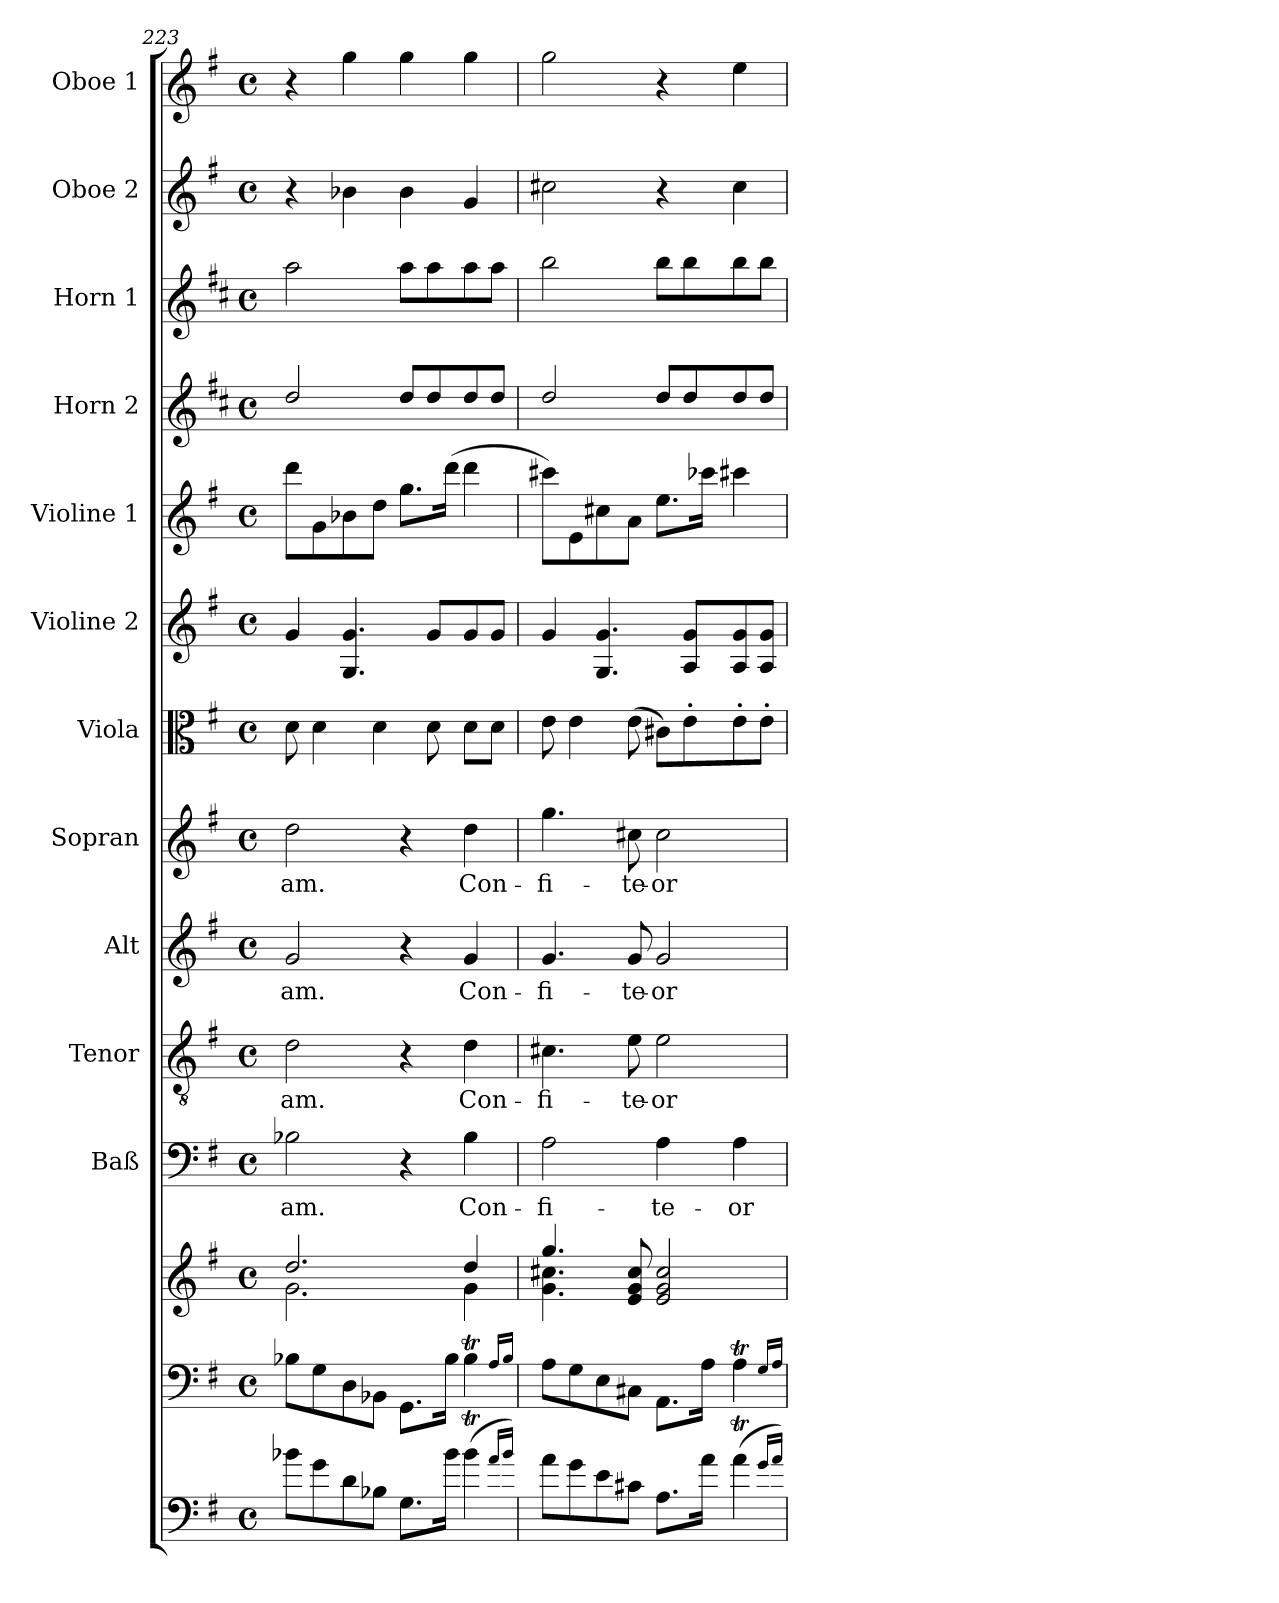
**kern	**kern	**kern	**kern	**text	**kern	**text	**kern	**text	**kern	**text	**kern	**kern	**kern	**kern	**kern	**kern	**kern
*part13	*part12	*part12	*part11	*part11	*part10	*part10	*part9	*part9	*part8	*part8	*part7	*part6	*part5	*part4	*part3	*part2	*part1
*staff14	*staff13	*staff12	*staff11	*staff11	*staff10	*staff10	*staff9	*staff9	*staff8	*staff8	*staff7	*staff6	*staff5	*staff4	*staff3	*staff2	*staff1
*	*	*	*I"Baß	*	*I"Tenor	*	*I"Alt	*	*I"Sopran	*	*I"Viola	*I"Violine 2	*I"Violine 1	*I"Horn 2	*I"Horn 1	*I"Oboe 2	*I"Oboe 1
*	*	*	*I'Baß	*	*I'Ten	*	*I'Alt	*	*I'Sop	*	*I'Vla.	*I'Vln. 2	*I'Vln. 1	*I'Hrn. 2	*I'Hrn. 1	*I'Ob. 2	*I'Ob. 1
*clefF4	*clefF4	*clefG2	*clefF4	*	*clefGv2	*	*clefG2	*	*clefG2	*	*clefC3	*clefG2	*clefG2	*clefG2	*clefG2	*clefG2	*clefG2
*ITrd7c12	*	*	*	*	*	*	*	*	*	*	*	*	*	*ITrd4c7	*ITrd4c7	*	*
*k[f#]	*k[f#]	*k[f#]	*k[f#]	*	*k[f#]	*	*k[f#]	*	*k[f#]	*	*k[f#]	*k[f#]	*k[f#]	*k[f#]	*k[f#]	*k[f#]	*k[f#]
*G:	*G:	*G:	*G:	*	*G:	*	*G:	*	*G:	*	*G:	*G:	*G:	*G:	*G:	*G:	*G:
*M4/4	*M4/4	*M4/4	*M4/4	*	*M4/4	*	*M4/4	*	*M4/4	*	*M4/4	*M4/4	*M4/4	*M4/4	*M4/4	*M4/4	*M4/4
*met(c)	*met(c)	*met(c)	*met(c)	*	*met(c)	*	*met(c)	*	*met(c)	*	*met(c)	*met(c)	*met(c)	*met(c)	*met(c)	*met(c)	*met(c)
=223	=223	=223	=223	=223	=223	=223	=223	=223	=223	=223	=223	=223	=223	=223	=223	=223	=223
*	*	*^	*	*	*	*	*	*	*	*	*	*	*	*	*	*	*
!	!	!	!	!	!LO:LY:b	!	!LO:LY:b	!	!LO:LY:b	!	!LO:LY:b	!	!	!	!	!	!	!
8B-X\L	8B-X\L	2.dd/	2.g\	2B-X\	-am.	2d\	-am.	2g/	-am.	2dd\	-am.	8d\	4g/	8ddd\L	2g/	2dd\	4r	4r
8G\	8G\	.	.	.	.	.	.	.	.	.	.	4d\	.	8g\	.	.	.	.
8D\	8D\	.	.	.	.	.	.	.	.	.	.	.	4.G/ 4.g/	8b-X\	.	.	4b-X\	4gg\
8BB-X\J	8BB-X\J	.	.	.	.	.	.	.	.	.	.	4d\	.	8dd\J	.	.	.	.
8.GG\L	8.GG\L	.	.	4r	.	4r	.	4r	.	4r	.	.	.	8.gg\L	8g/L	8dd\L	4b-\	4gg\
.	.	.	.	.	.	.	.	.	.	.	.	8d\	8g/L	.	8g/	8dd\	.	.
16B-\Jk	16B-\Jk	.	.	.	.	.	.	.	.	.	.	.	.	(>16ddd\Jk	.	.	.	.
!	!	!	!	!	!LO:LY:b	!	!LO:LY:b	!	!LO:LY:b	!	!LO:LY:b	!	!	!	!	!	!	!
(<4B-T\	4B-T\	4dd/	4g\	4B-\	Con-	4d\	Con-	4g/	Con-	4dd\	Con-	8d\L	8g/	4ddd\	8g/	8dd\	4g/	4gg\
.	.	.	.	.	.	.	.	.	.	.	.	8d\J	8g/J	.	8g/J	8dd\J	.	.
16qA/LL	16qA/LL	.	.	.	.	.	.	.	.	.	.	.	.	.	.	.	.	.
16qB-/JJ)	16qB-/JJ	.	.	.	.	.	.	.	.	.	.	.	.	.	.	.	.	.
!!LO:PB:g=z
=224	=224	=224	=224	=224	=224	=224	=224	=224	=224	=224	=224	=224	=224	=224	=224	=224	=224	=224
!	!	!	!	!	!LO:LY:b	!	!LO:LY:b	!	!LO:LY:b	!	!LO:LY:b	!	!	!	!	!	!	!
8A\L	8A\L	4.gg/	4.g\ 4.cc#X\	2A\	-fi-	4.c#X\	-fi-	4.g/	-fi-	4.gg\	-fi-	8e\	4g/	8ccc#X\L)	2g/	2ee\	2cc#X\	2gg\
8G\	8G\	.	.	.	.	.	.	.	.	.	.	4e\	.	8e\	.	.	.	.
8E\	8E\	.	.	.	.	.	.	.	.	.	.	.	4.G/ 4.g/	8cc#X\	.	.	.	.
!	!	!	!	!	!	!	!LO:LY:b	!	!LO:LY:b	!	!LO:LY:b	!	!	!	!	!	!	!
8C#X\J	8C#X\J	8e/ 8g/ 8cc#/	2ryy	.	.	8e\	-te-	8g/	-te-	8cc#X\	-te-	(>8e\	.	8a\J	.	.	.	.
!	!	!	!	!	!LO:LY:b	!	!LO:LY:b	!	!LO:LY:b	!	!LO:LY:b	!	!	!	!	!	!	!
8.AA\L	8.AA\L	2e/ 2g/ 2cc#/	.	4A\	-te-	2e\	-or	2g/	-or	2cc#\	-or	8c#X\L)	.	8.ee\L	8g/L	8ee\L	4r	4r
.	.	.	.	.	.	.	.	.	.	.	.	8e'>\	8A/ 8g/L	.	8g/	8ee\	.	.
16A\Jk	16A\Jk	.	.	.	.	.	.	.	.	.	.	.	.	16ccc-X\Jk	.	.	.	.
!	!	!	!	!	!LO:LY:b	!	!	!	!	!	!	!	!	!	!	!	!	!
(<4AT\	4AT\	.	.	4A\	-or	.	.	.	.	.	.	8e'>\	8A/ 8g/	4ccc#X\	8g/	8ee\	4cc#\	4ee\
.	.	.	8ryy	.	.	.	.	.	.	.	.	8e'>\J	8A/ 8g/J	.	8g/J	8ee\J	.	.
*	*	*v	*v	*	*	*	*	*	*	*	*	*	*	*	*	*	*	*
16qG/LL	16qG/LL	.	.	.	.	.	.	.	.	.	.	.	.	.	.	.	.
16qA/JJ)	16qA/JJ	.	.	.	.	.	.	.	.	.	.	.	.	.	.	.	.
=	=	=	=	=	=	=	=	=	=	=	=	=	=	=	=	=	=
*-	*-	*-	*-	*-	*-	*-	*-	*-	*-	*-	*-	*-	*-	*-	*-	*-	*-
